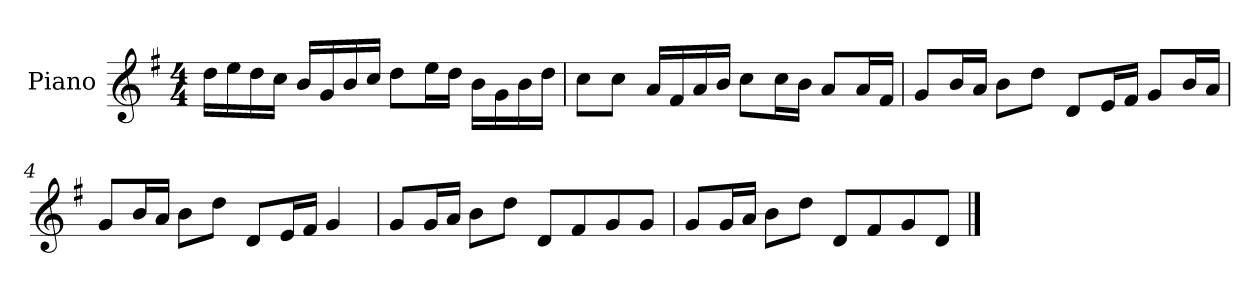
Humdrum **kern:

**kern
*part1
*staff1
*I"Piano
*I'P-no
*clefG2
*k[f#]
*M4/4
*MM90
=1
16dd\LL
16ee\
16dd\
16cc\JJ
16b/LL
16g/
16b/
16cc/JJ
8dd\L
16ee\L
16dd\JJ
16b\LL
16g\
16b\
16dd\JJ
=2
8cc\L
8cc\J
16a/LL
16f#/
16a/
16b/JJ
8cc\L
16cc\L
16b\JJ
8a/L
16a/L
16f#/JJ
=3
8g/L
16b/L
16a/JJ
8b\L
8dd\J
8d/L
16e/L
16f#/JJ
8g/L
16b/L
16a/JJ
!!LO:LB:g=z
=4
8g/L
16b/L
16a/JJ
8b\L
8dd\J
8d/L
16e/L
16f#/JJ
4g/
=5
8g/L
16g/L
16a/JJ
8b\L
8dd\J
8d/L
8f#/
8g/
8g/J
=6
8g/L
16g/L
16a/JJ
8b\L
8dd\J
8d/L
8f#/
8g/
8d/J
==
*-
